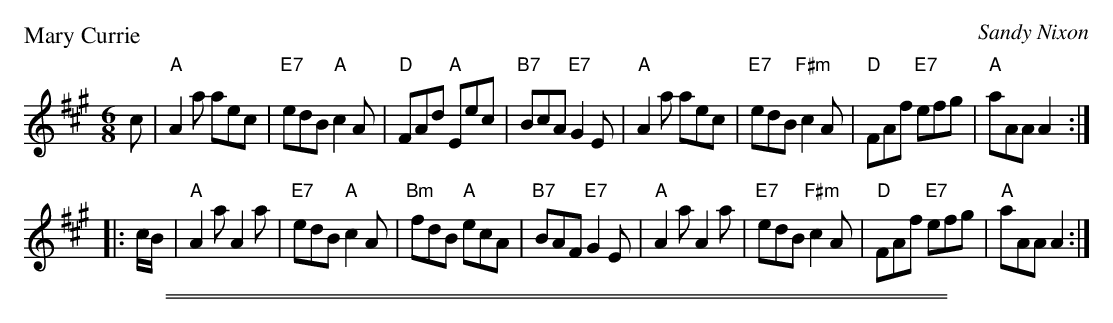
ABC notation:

X:1
P: Mary Currie
C: Sandy Nixon
M: 6/8
L: 1/8
K: A
c |\
"A"A2a aec | "E7"edB "A"c2A | "D"FAd "A"Eec | "B7"BcA "E7"G2E |\
"A"A2a aec | "E7"edB "F#m"c2A | "D"FAf "E7"efg | "A"aAA A2 :|
|: c/B/ |\
"A"A2a A2a | "E7"edB "A"c2A | "Bm"fdB "A"ecA | "B7"BAF "E7"G2E |\
"A"A2a A2a | "E7"edB "F#m"c2A | "D"FAf "E7"efg | "A"aAA A2 :|
